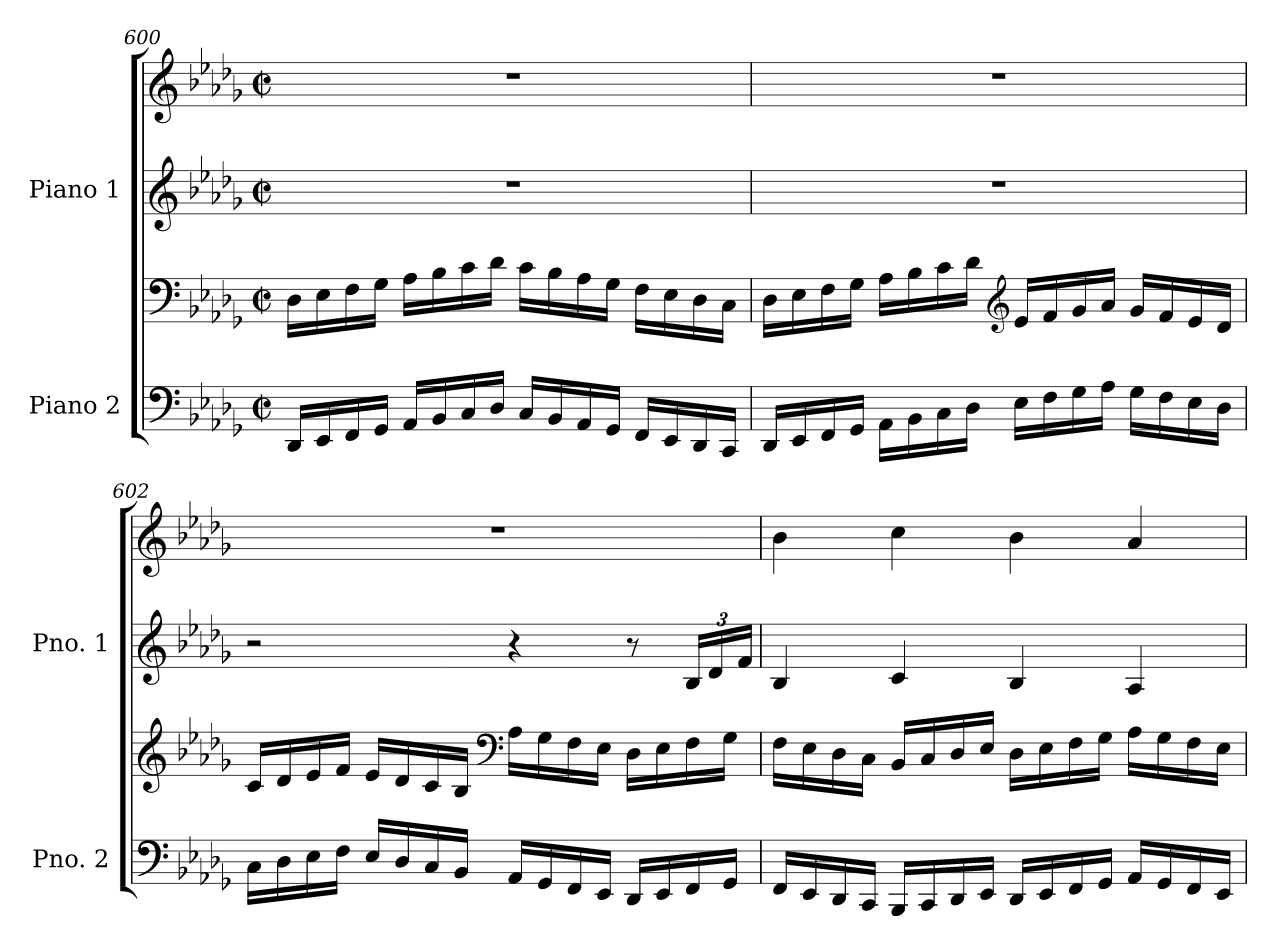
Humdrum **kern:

**kern	**kern	**kern	**kern
*part2	*part2	*part1	*part1
*staff4	*staff3	*staff2	*staff1
*I"Piano 2	*	*I"Piano 1	*
*I'Pno. 2	*	*I'Pno. 1	*
*clefF4	*clefF4	*clefG2	*clefG2
*k[b-e-a-d-g-]	*k[b-e-a-d-g-]	*k[b-e-a-d-g-]	*k[b-e-a-d-g-]
*M2/2	*M2/2	*M2/2	*M2/2
*met(c|)	*met(c|)	*met(c|)	*met(c|)
=600	=600	=600	=600
16DD-/LL	16D-\LL	1r	1r
16EE-/	16E-\	.	.
16FF/	16F\	.	.
16GG-/JJ	16G-\JJ	.	.
16AA-/LL	16A-\LL	.	.
16BB-/	16B-\	.	.
16C/	16c\	.	.
16D-/JJ	16d-\JJ	.	.
16C/LL	16c\LL	.	.
16BB-/	16B-\	.	.
16AA-/	16A-\	.	.
16GG-/JJ	16G-\JJ	.	.
16FF/LL	16F\LL	.	.
16EE-/	16E-\	.	.
16DD-/	16D-\	.	.
16CC/JJ	16C\JJ	.	.
!!LO:LB:g=z
=601	=601	=601	=601
16DD-/LL	16D-\LL	1r	1r
16EE-/	16E-\	.	.
16FF/	16F\	.	.
16GG-/JJ	16G-\JJ	.	.
16AA-\LL	16A-\LL	.	.
16BB-\	16B-\	.	.
16C\	16c\	.	.
16D-\JJ	16d-\JJ	.	.
*	*clefG2	*	*
16E-\LL	16e-/LL	.	.
16F\	16f/	.	.
16G-\	16g-/	.	.
16A-\JJ	16a-/JJ	.	.
16G-\LL	16g-/LL	.	.
16F\	16f/	.	.
16E-\	16e-/	.	.
16D-\JJ	16d-/JJ	.	.
=602	=602	=602	=602
16C\LL	16c/LL	2r	1r
16D-\	16d-/	.	.
16E-\	16e-/	.	.
16F\JJ	16f/JJ	.	.
16E-/LL	16e-/LL	.	.
16D-/	16d-/	.	.
16C/	16c/	.	.
16BB-/JJ	16B-/JJ	.	.
*	*clefF4	*	*
16AA-/LL	16A-\LL	4r	.
16GG-/	16G-\	.	.
16FF/	16F\	.	.
16EE-/JJ	16E-\JJ	.	.
16DD-/LL	16D-\LL	8r	.
16EE-/	16E-\	.	.
*	*	*Xbrackettup	*
16FF/	16F\	24B-/LL	.
.	.	24d-/	.
16GG-/JJ	16G-\JJ	.	.
.	.	24f/JJ	.
!!LO:PB:g=z
=603	=603	=603	=603
16FF/LL	16F\LL	4B-/	4b-\
16EE-/	16E-\	.	.
16DD-/	16D-\	.	.
16CC/JJ	16C\JJ	.	.
16BBB-/LL	16BB-/LL	4c/	4cc\
16CC/	16C/	.	.
16DD-/	16D-/	.	.
16EE-/JJ	16E-/JJ	.	.
16DD-/LL	16D-\LL	4B-/	4b-\
16EE-/	16E-\	.	.
16FF/	16F\	.	.
16GG-/JJ	16G-\JJ	.	.
16AA-/LL	16A-\LL	4A-/	4a-/
16GG-/	16G-\	.	.
16FF/	16F\	.	.
16EE-/JJ	16E-\JJ	.	.
=	=	=	=
*-	*-	*-	*-
